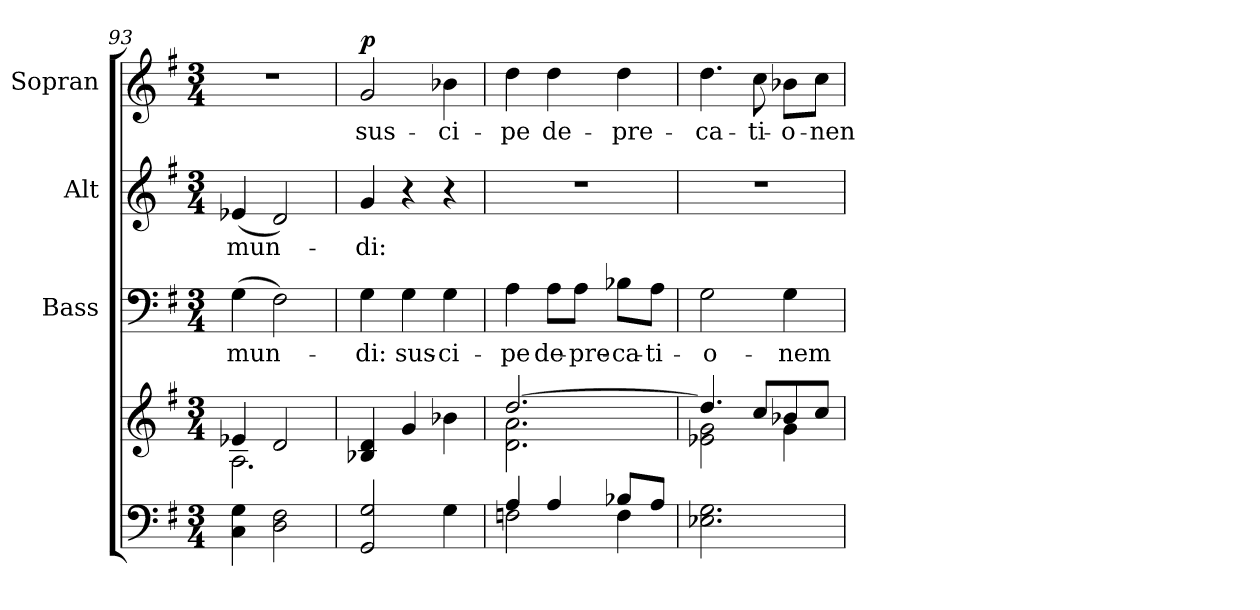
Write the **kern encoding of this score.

**kern	**kern	**kern	**text	**kern	**text	**kern	**text	**dynam
*part4	*part4	*part3	*part3	*part2	*part2	*part1	*part1	*part1
*staff5	*staff4	*staff3	*staff3	*staff2	*staff2	*staff1	*staff1	*staff1
*	*	*I"Bass	*	*I"Alt	*	*I"Sopran	*	*
*	*	*I'B.	*	*I'A.	*	*I'S.	*	*
*clefF4	*clefG2	*clefF4	*	*clefG2	*	*clefG2	*	*
*k[f#]	*k[f#]	*k[f#]	*	*k[f#]	*	*k[f#]	*	*
*G:	*G:	*G:	*	*G:	*	*G:	*	*
*M3/4	*M3/4	*M3/4	*	*M3/4	*	*M3/4	*	*
=93	=93	=93	=93	=93	=93	=93	=93	=93
*	*^	*	*	*	*	*	*	*
!	!	!	!	!LO:LY:b	!	!LO:LY:b	!	!	!
4C\ 4G\	4e-X/	2.A\	(>4G\	mun-	(<4e-X/	mun-	2.r	.	.
2D\ 2F#\	2d/	.	2F#\)	.	2d/)	.	.	.	.
*	*v	*v	*	*	*	*	*	*	*
=94	=94	=94	=94	=94	=94	=94	=94	=94
!	!	!	!LO:LY:b	!	!LO:LY:b	!	!LO:LY:b	!LO:DY:a
2GG/ 2G/	4B-X/ 4d/	4G\	-di:	4g/	-di:	2g/	sus-	p
!	!	!	!LO:LY:b	!	!	!	!	!
.	4g/	4G\	sus-	4r	.	.	.	.
!	!	!	!LO:LY:b	!	!	!	!LO:LY:b	!
4G\	4b-X\	4G\	-ci-	4r	.	4b-X\	-ci-	.
=95	=95	=95	=95	=95	=95	=95	=95	=95
*^	*^	*	*	*	*	*	*	*
!	!	!	!	!	!LO:LY:b	!	!	!	!LO:LY:b	!
4A/	2Fn\	[>2.dd/	2.d\ 2.a\	4A\	-pe	2.r	.	4dd\	-pe	.
!	!	!	!	!	!LO:LY:b	!	!	!	!LO:LY:b	!
4A/	.	.	.	8A\L	de-	.	.	4dd\	de-	.
!	!	!	!	!	!LO:LY:b	!	!	!	!	!
.	.	.	.	8A\J	-pre-	.	.	.	.	.
!	!	!	!	!	!LO:LY:b	!	!	!	!LO:LY:b	!
8B-X/L	4F\	.	.	8B-X\L	-ca-	.	.	4dd\	-pre-	.
!	!	!	!	!	!LO:LY:b	!	!	!	!	!
8A/J	.	.	.	8A\J	-ti-	.	.	.	.	.
*v	*v	*	*	*	*	*	*	*	*	*
=96	=96	=96	=96	=96	=96	=96	=96	=96	=96
!	!	!	!	!LO:LY:b	!	!	!	!LO:LY:b	!
2.E-X\ 2.G\	4.dd/]	2e-X\ 2g\	2G\	-o-	2.r	.	4.dd\	-ca-	.
!	!	!	!	!	!	!	!	!LO:LY:b	!
.	8cc/L	.	.	.	.	.	8cc\	-ti-	.
!	!	!	!	!LO:LY:b	!	!	!	!LO:LY:b	!
.	8b-X/	4g\	4G\	-nem	.	.	8b-X\L	-o-	.
!	!	!	!	!	!	!	!	!LO:LY:b	!
.	8cc/J	.	.	.	.	.	8cc\J	-nen	.
*	*v	*v	*	*	*	*	*	*	*
=	=	=	=	=	=	=	=	=
*-	*-	*-	*-	*-	*-	*-	*-	*-
